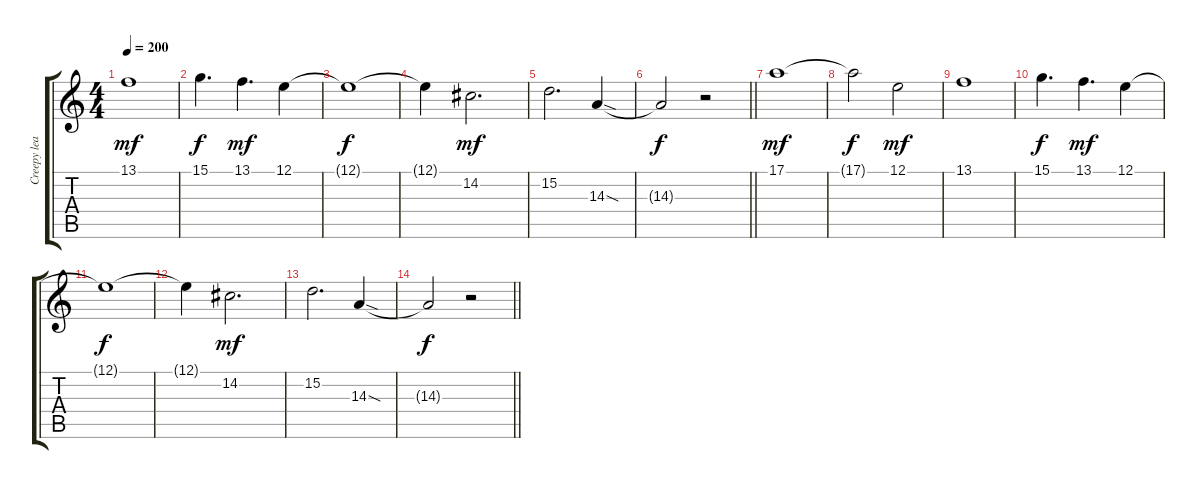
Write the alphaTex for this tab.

\track ("Creepy lead" "Creepy lea") {instrument fx4atmosphere}
\staff {score tabs}
\tuning (E4 B3 G3 D3 A2 E2) {hide}
\ts (4 4)
\tempo 200
\clef g2
\ks c
13.1.1{dy mf} |
15.1.4{d dy f} 13.1.4{d dy mf} 12.1.4 |
12.1{t}.1{dy f} |
12.1{t}.4 14.2.2{d dy mf} |
15.2.2{d} 14.3{sod}.4 |
\barLineRight lightlight
14.3{t}.2{dy f} r.2 |
17.1.1{dy mf} |
17.1{t}.2{dy f} 12.1.2{dy mf} |
13.1.1 |
15.1.4{d dy f} 13.1.4{d dy mf} 12.1.4 |
12.1{t}.1{dy f} |
12.1{t}.4 14.2.2{d dy mf} |
15.2.2{d} 14.3{sod}.4 |
\barLineRight lightlight
14.3{t}.2{dy f} r.2
